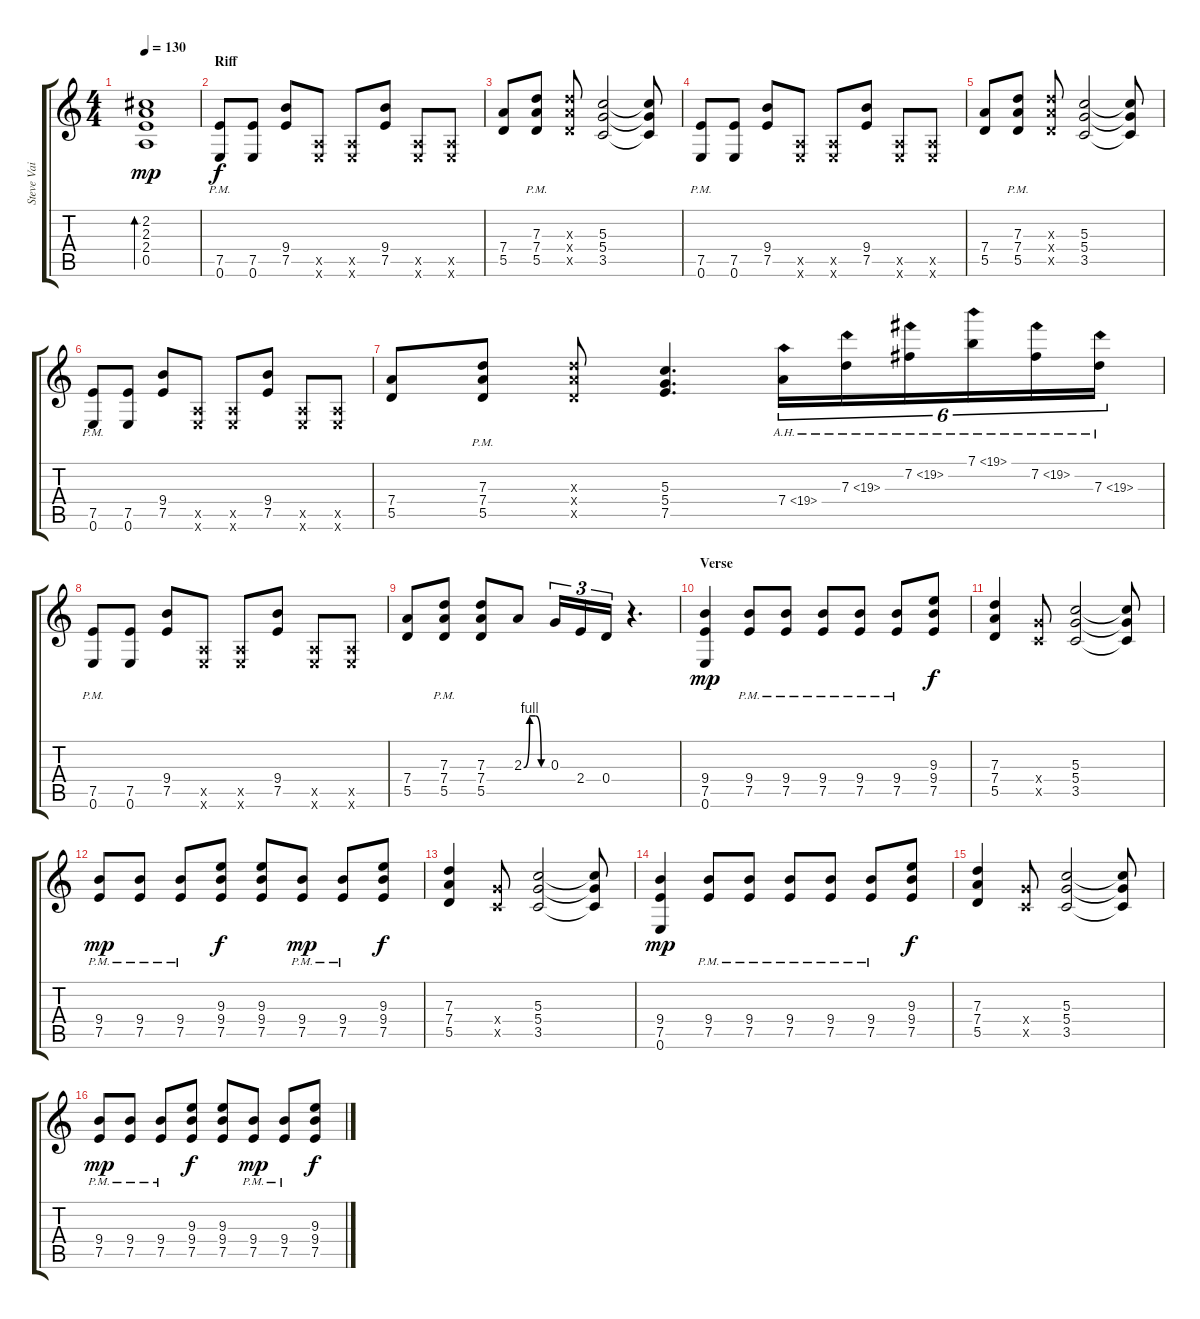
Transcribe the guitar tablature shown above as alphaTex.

\track ("Steve Vai" "Steve Vai") {instrument distortionguitar}
\staff {score tabs}
\tuning (E4 B3 G3 D3 A2 E2) {hide}
\ts (4 4)
\tempo 130
\clef g2
\ks c
(2.2 2.3 2.4 0.5).1{bd 120 dy mp} |
\section ("" "Riff")
(7.5{pm} 0.6).8{dy f} (7.5 0.6).8 (9.4 7.5).8 (0.5{x} 0.6{x}).8 (0.5{x} 0.6{x}).8 (9.4 7.5).8 (0.5{x} 0.6{x}).8 (0.5{x} 0.6{x}).8 |
(7.4 5.5).8 (7.3{pm} 7.4{pm} 5.5{pm}).8 (7.3{x} 7.4{x} 5.5{x}).8 (5.3 5.4 3.5).2 (5.3{t} 5.4{t} 3.5{t}).8 |
(7.5{pm} 0.6).8 (7.5 0.6).8 (9.4 7.5).8 (0.5{x} 0.6{x}).8 (0.5{x} 0.6{x}).8 (9.4 7.5).8 (0.5{x} 0.6{x}).8 (0.5{x} 0.6{x}).8 |
(7.4 5.5).8 (7.3{pm} 7.4{pm} 5.5{pm}).8 (7.3{x} 7.4{x} 5.5{x}).8 (5.3 5.4 3.5).2 (5.3{t} 5.4{t} 3.5{t}).8 |
(7.5{pm} 0.6).8 (7.5 0.6).8 (9.4 7.5).8 (0.5{x} 0.6{x}).8 (0.5{x} 0.6{x}).8 (9.4 7.5).8 (0.5{x} 0.6{x}).8 (0.5{x} 0.6{x}).8 |
(7.4 5.5).8 (7.3{pm} 7.4{pm} 5.5{pm}).8 (7.3{x} 7.4{x} 5.5{x}).8 (5.3 5.4 7.5).4{d} 7.4{ah 12}.16{tu (6 4)} 7.3{ah 12}.16{tu (6 4)} 7.2{ah 12}.16{tu (6 4)} 7.1{ah 12}.16{tu (6 4)} 7.2{ah 12}.16{tu (6 4)} 7.3{ah 12}.16{tu (6 4)} |
(7.5{pm} 0.6).8 (7.5 0.6).8 (9.4 7.5).8 (0.5{x} 0.6{x}).8 (0.5{x} 0.6{x}).8 (9.4 7.5).8 (0.5{x} 0.6{x}).8 (0.5{x} 0.6{x}).8 |
(7.4 5.5).8 (7.3{pm} 7.4{pm} 5.5{pm}).8 (7.3 7.4 5.5).8 2.3{be (custom 0 0 15 4 30 4 45 0 60 0)}.8 0.3.16{tu (3 2)} 2.4.16{tu (3 2)} 0.4.16{tu (3 2)} r.4{d} |
\section ("" "Verse")
(9.4 7.5 0.6).4{dy mp} (9.4{pm} 7.5{pm}).8 (9.4{pm} 7.5{pm}).8 (9.4{pm} 7.5{pm}).8 (9.4{pm} 7.5{pm}).8 (9.4{pm} 7.5{pm}).8 (9.3 9.4 7.5).8{dy f} |
(7.3 7.4 5.5).4 (5.4{x} 3.5{x}).8 (5.3 5.4 3.5).2 (5.3{t} 5.4{t} 3.5{t}).8 |
(9.4{pm} 7.5{pm}).8{dy mp} (9.4{pm} 7.5{pm}).8 (9.4{pm} 7.5{pm}).8 (9.3 9.4 7.5).8{dy f} (9.3 9.4 7.5).8 (9.4{pm} 7.5{pm}).8{dy mp} (9.4{pm} 7.5{pm}).8 (9.3 9.4 7.5).8{dy f} |
(7.3 7.4 5.5).4 (5.4{x} 3.5{x}).8 (5.3 5.4 3.5).2 (5.3{t} 5.4{t} 3.5{t}).8 |
(9.4 7.5 0.6).4{dy mp} (9.4{pm} 7.5{pm}).8 (9.4{pm} 7.5{pm}).8 (9.4{pm} 7.5{pm}).8 (9.4{pm} 7.5{pm}).8 (9.4{pm} 7.5{pm}).8 (9.3 9.4 7.5).8{dy f} |
(7.3 7.4 5.5).4 (5.4{x} 3.5{x}).8 (5.3 5.4 3.5).2 (5.3{t} 5.4{t} 3.5{t}).8 |
(9.4{pm} 7.5{pm}).8{dy mp} (9.4{pm} 7.5{pm}).8 (9.4{pm} 7.5{pm}).8 (9.3 9.4 7.5).8{dy f} (9.3 9.4 7.5).8 (9.4{pm} 7.5{pm}).8{dy mp} (9.4{pm} 7.5{pm}).8 (9.3 9.4 7.5).8{dy f}
